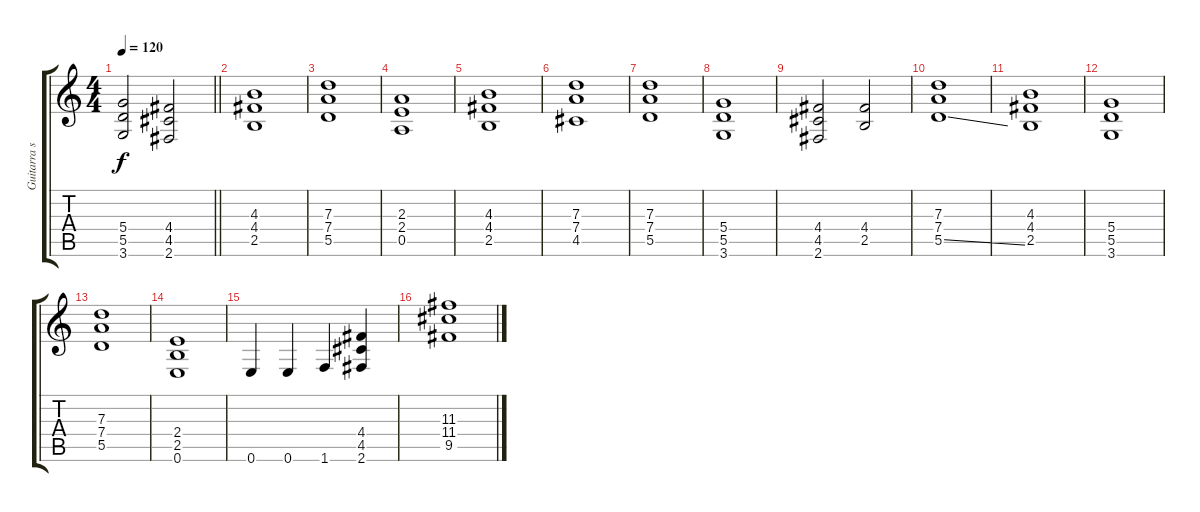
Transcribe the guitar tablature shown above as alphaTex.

\track ("Guitarra secundaria" "Guitarra s") {instrument overdrivenguitar}
\staff {score tabs}
\tuning (E4 B3 G3 D3 A2 E2) {hide}
\ts (4 4)
\tempo 120
\clef g2
\barLineRight lightlight
\ks c
(5.4 5.5 3.6).2{dy f} (4.4 4.5 2.6).2 |
(4.3 4.4 2.5).1 |
(7.3 7.4 5.5).1 |
(2.3 2.4 0.5).1 |
(4.3 4.4 2.5).1 |
(7.3 7.4 4.5).1 |
(7.3 7.4 5.5).1 |
(5.4 5.5 3.6).1 |
(4.4 4.5 2.6).2 (4.4 2.5).2 |
(7.3 7.4 5.5{ss}).1 |
(4.3 4.4 2.5).1 |
(5.4 5.5 3.6).1 |
(7.3 7.4 5.5).1 |
(2.4 2.5 0.6).1 |
0.6.4 0.6.4 1.6.4 (4.4 4.5 2.6).4 |
(11.3 11.4 9.5).1
